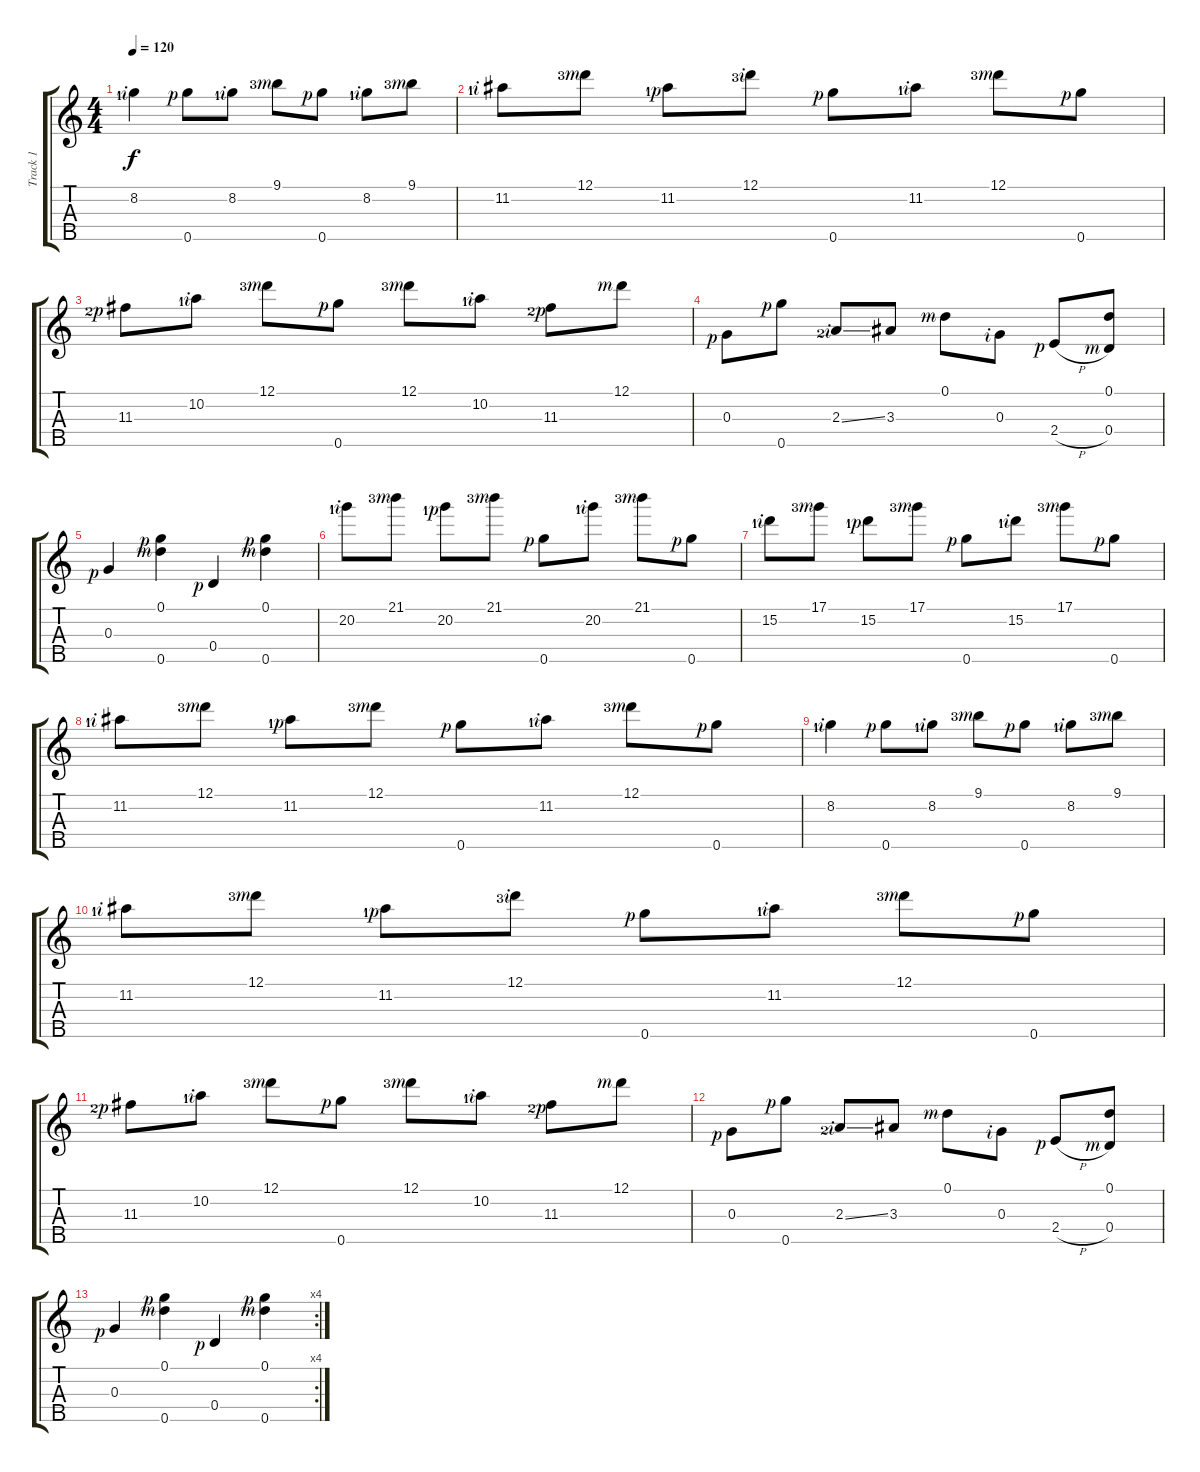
\track ("Track 1" "Track 1") {instrument banjo}
\staff {score tabs}
\tuning (D4 B3 G3 D3 G4) {hide}
\displaytranspose 12
\ts (4 4)
\tempo 120
\clef g2
\ks c
8.2{lf 2 rf 2}.4{dy f} 0.5{rf 1}.8 8.2{lf 2 rf 2}.8 9.1{lf 4 rf 3}.8 0.5{rf 1}.8 8.2{lf 2 rf 2}.8 9.1{lf 4 rf 3}.8 |
11.2{lf 2 rf 2}.8 12.1{lf 4 rf 3}.8 11.2{lf 2 rf 1}.8 12.1{lf 4 rf 2}.8 0.5{rf 1}.8 11.2{lf 2 rf 2}.8 12.1{lf 4 rf 3}.8 0.5{rf 1}.8 |
11.3{lf 3 rf 1}.8 10.2{lf 2 rf 2}.8 12.1{lf 4 rf 3}.8 0.5{rf 1}.8 12.1{lf 4 rf 3}.8 10.2{lf 2 rf 2}.8 11.3{lf 3 rf 1}.8 12.1{rf 3}.8 |
0.3{rf 1}.8 0.5{rf 1}.8 2.3{ss lf 3 rf 2}.8 3.3.8 0.1{rf 3}.8 0.3{rf 2}.8 2.4{h rf 1}.8 (0.1 0.4{rf 3}).8 |
0.3{rf 1}.4 (0.1{rf 3} 0.5{rf 1}).4 0.4{rf 1}.4 (0.1{rf 3} 0.5{rf 1}).4 |
20.2{lf 2 rf 2}.8 21.1{lf 4 rf 3}.8 20.2{lf 2 rf 1}.8 21.1{lf 4 rf 3}.8 0.5{rf 1}.8 20.2{lf 2 rf 2}.8 21.1{lf 4 rf 3}.8 0.5{rf 1}.8 |
15.2{lf 2 rf 2}.8 17.1{lf 4 rf 3}.8 15.2{lf 2 rf 1}.8 17.1{lf 4 rf 3}.8 0.5{rf 1}.8 15.2{lf 2 rf 2}.8 17.1{lf 4 rf 3}.8 0.5{rf 1}.8 |
11.2{lf 2 rf 2}.8 12.1{lf 4 rf 3}.8 11.2{lf 2 rf 1}.8 12.1{lf 4 rf 3}.8 0.5{rf 1}.8 11.2{lf 2 rf 2}.8 12.1{lf 4 rf 3}.8 0.5{rf 1}.8 |
8.2{lf 2 rf 2}.4 0.5{rf 1}.8 8.2{lf 2 rf 2}.8 9.1{lf 4 rf 3}.8 0.5{rf 1}.8 8.2{lf 2 rf 2}.8 9.1{lf 4 rf 3}.8 |
11.2{lf 2 rf 2}.8 12.1{lf 4 rf 3}.8 11.2{lf 2 rf 1}.8 12.1{lf 4 rf 2}.8 0.5{rf 1}.8 11.2{lf 2 rf 2}.8 12.1{lf 4 rf 3}.8 0.5{rf 1}.8 |
11.3{lf 3 rf 1}.8 10.2{lf 2 rf 2}.8 12.1{lf 4 rf 3}.8 0.5{rf 1}.8 12.1{lf 4 rf 3}.8 10.2{lf 2 rf 2}.8 11.3{lf 3 rf 1}.8 12.1{rf 3}.8 |
0.3{rf 1}.8 0.5{rf 1}.8 2.3{ss lf 3 rf 2}.8 3.3.8 0.1{rf 3}.8 0.3{rf 2}.8 2.4{h rf 1}.8 (0.1 0.4{rf 3}).8 |
\rc 4
0.3{rf 1}.4 (0.1{rf 3} 0.5{rf 1}).4 0.4{rf 1}.4 (0.1{rf 3} 0.5{rf 1}).4
